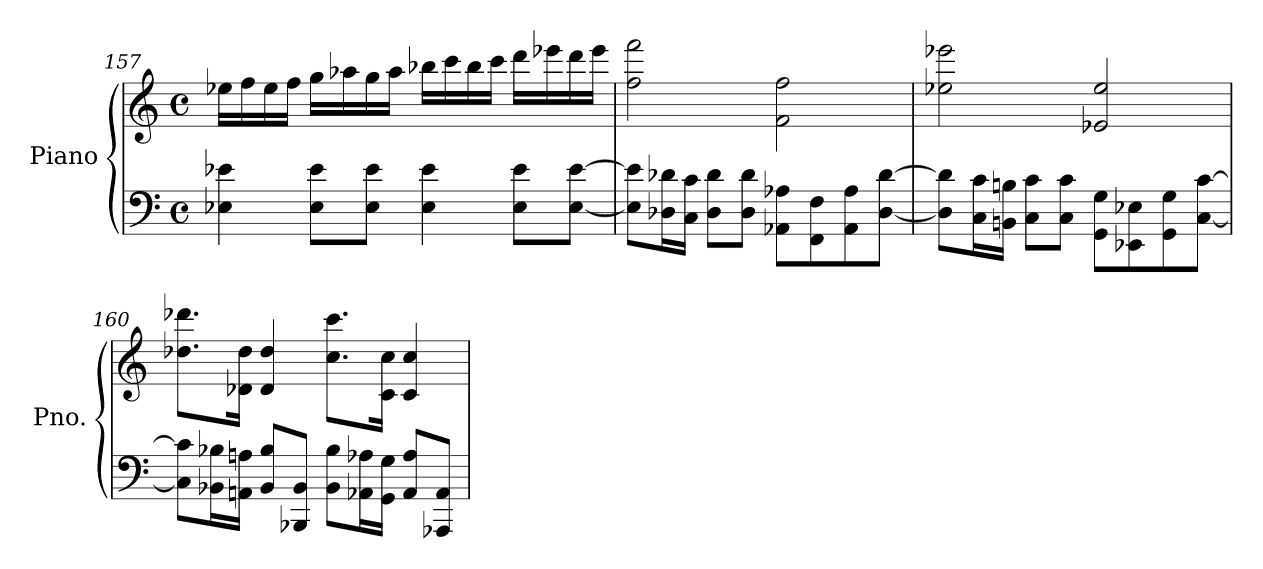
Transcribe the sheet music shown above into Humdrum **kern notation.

**kern	**kern
*part1	*part1
*staff2	*staff1
*I"Piano	*
*I'Pno.	*
*clefF4	*clefG2
*k[]	*k[]
*M4/4	*M4/4
*met(c)	*met(c)
=157	=157
4E-X\ 4e-X\	16ee-X\LL
.	16ff\
.	16ee-\
.	16ff\JJ
8E-\ 8e-\L	16gg\LL
.	16aa-X\
8E-\ 8e-\J	16gg\
.	16aa-\JJ
4E-\ 4e-\	16bb-X\LL
.	16ccc\
.	16bb-\
.	16ccc\JJ
8E-\ 8e-\L	16ddd\LL
.	16eee-X\
[8E-\ [8e-\J	16ddd\
.	16eee-\JJ
=158	=158
8E-\] 8e-\]L	2ff\ 2fff\
16D-X\ 16d-X\L	.
16C\ 16c\JJ	.
8D-\ 8d-\L	.
8D-\ 8d-\J	.
8AA-X\ 8A-X\L	2f\ 2ff\
8FF\ 8F\	.
8AA-\ 8A-\	.
[8D-\ [8d-\J	.
=159	=159
8D-\] 8d-\]L	2ee-X\ 2eee-X\
16C\ 16c\L	.
16BBn\ 16Bn\JJ	.
8C\ 8c\L	.
8C\ 8c\J	.
8GG\ 8G\L	2e-X/ 2ee-/
8EE-X\ 8E-X\	.
8GG\ 8G\	.
[8C\ [8c\J	.
!!LO:LB:g=z
=160	=160
8C\] 8c\]L	8.dd-X\ 8.ddd-X\L
16BB-X\ 16B-X\L	.
16AAn\ 16An\JJ	16d-X\ 16dd-\Jk
8BB-/ 8B-/L	4d-/ 4dd-/
8BBB-X/ 8BB-/J	.
8BB-\ 8B-\L	8.cc\ 8.ccc\L
16AA-X\ 16A-X\L	.
16GG\ 16G\JJ	16c\ 16cc\Jk
8AA-/ 8A-/L	4c/ 4cc/
8AAA-X/ 8AA-/J	.
=	=
*-	*-
